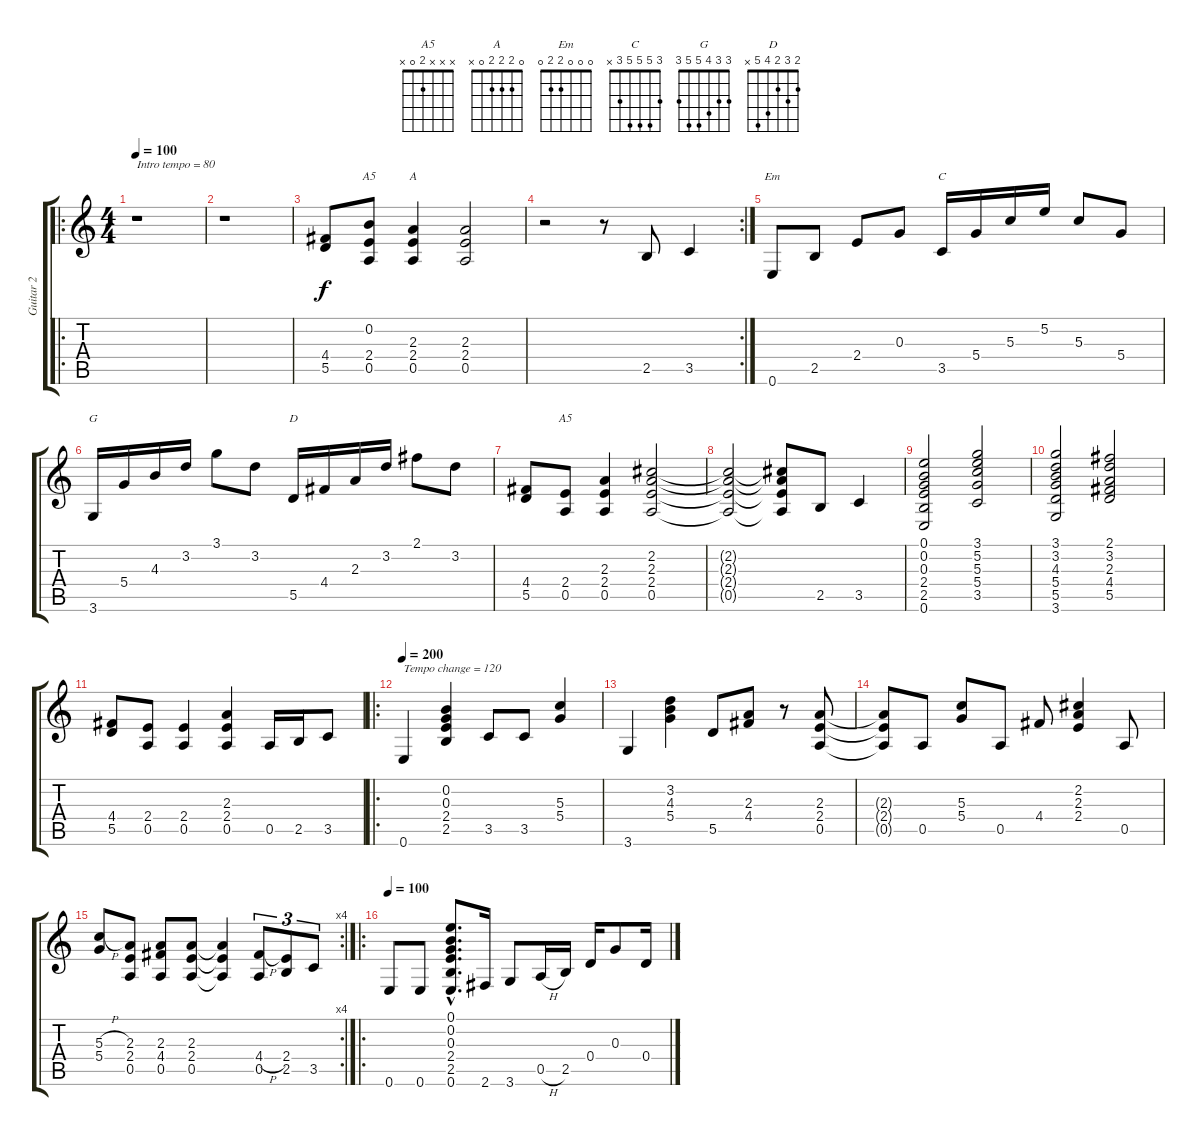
\track ("Guitar 2" "Guitar 2") {instrument distortionguitar}
\staff {score tabs}
\tuning (E4 B3 G3 D3 A2 E2) {hide}
\chord ("A5" x x x 2 x x)
\chord ("A" 0 2 2 2 0 x)
\chord ("Em" 0 0 0 2 2 0)
\chord ("C" 3 5 5 5 3 x)
\chord ("G" 3 3 4 5 5 3)
\chord ("D" 2 3 2 4 5 x)
\chord ("A5" x x x 2 0 x)
\ro
\ts (4 4)
\tempo 100
\tempo 80
\tempo 100
\clef g2
\ks c
r.1{txt "Intro tempo = 80" dy f instrument distortionguitar} |
r.1 |
(4.4 5.5).8 (0.2 2.4 0.5).8{ch "A5"} (2.3 2.4 0.5).4{ch "A"} (2.3 2.4 0.5).2 |
\rc 2
r.2 r.8 2.5.8 3.5.4 |
0.6.8{ch "Em"} 2.5.8 2.4.8 0.3.8 3.5.16{ch "C"} 5.4.16 5.3.16 5.2.16 5.3.8 5.4.8 |
3.6.16{ch "G"} 5.4.16 4.3.16 3.2.16 3.1.8 3.2.8 5.5.16{ch "D"} 4.4.16 2.3.16 3.2.16 2.1.8 3.2.8 |
(4.4 5.5).8 (2.4 0.5).8{ch "A5"} (2.3 2.4 0.5).4 (2.2 2.3 2.4 0.5).2 |
(2.2{t} 2.3{t} 2.4{t} 0.5{t}).2 (2.2{t} 2.3{t} 2.4{t} 0.5{t}).8 2.5.8 3.5.4 |
(0.1 0.2 0.3 2.4 2.5 0.6).2 (3.1 5.2 5.3 5.4 3.5).2 |
(3.1 3.2 4.3 5.4 5.5 3.6).2 (2.1 3.2 2.3 4.4 5.5).2 |
(4.4 5.5).8 (2.4 0.5).8 (2.4 0.5).4 (2.3 2.4 0.5).4 0.5.16 2.5.16 3.5.8 |
\ro
\tempo 200
0.6.4{txt "Tempo change = 120"} (0.2 0.3 2.4 2.5).4 3.5.8 3.5.8 (5.3 5.4).4 |
3.6.4 (3.2 4.3 5.4).4 5.5.8 (2.3 4.4).8 r.8 (2.3 2.4 0.5).8 |
(2.3{t} 2.4{t} 0.5{t}).8 0.5.8 (5.3 5.4).8 0.5.8 4.4.8 (2.2 2.3 2.4).4 0.5.8 |
\rc 4
(5.3{h} 5.4).8 (2.3 2.4 0.5).8 (2.3 4.4 0.5).8 (2.3 2.4 0.5).8 (2.3{t} 2.4{t} 0.5{t}).4 (4.4{h} 0.5).8{tu (3 2)} (2.4 2.5).8{tu (3 2)} 3.5.8{tu (3 2)} |
\ro
\tempo 100
0.6.8 0.6.8 (0.1{hac} 0.2{hac} 0.3{hac} 2.4{hac} 2.5{hac} 0.6{hac}).8{d} 2.6.16 3.6.8 0.5{h}.16 2.5.16 0.4.16 0.3.8 0.4.16
